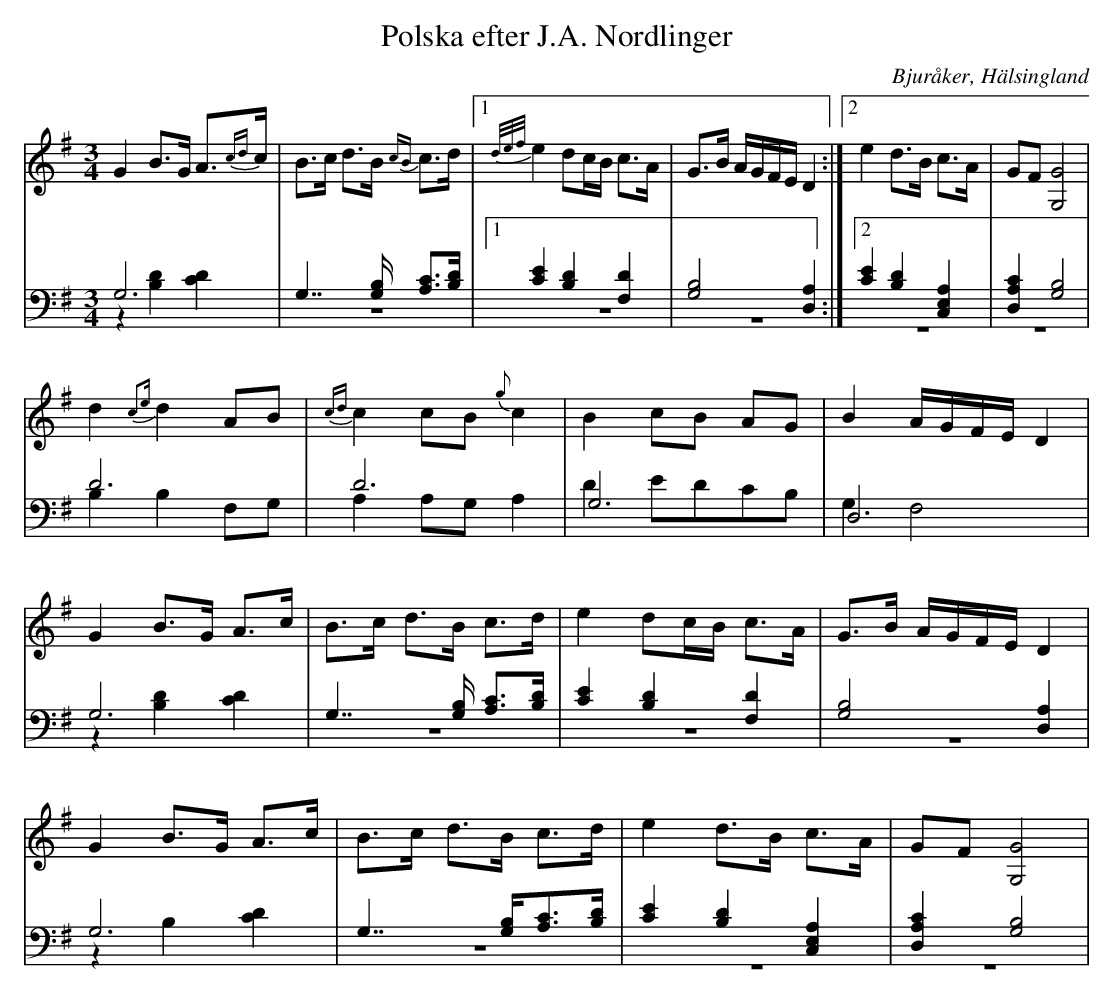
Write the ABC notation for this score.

X:1
T: Polska efter J.A. Nordlinger
O: Bjuråker, Hälsingland
M: 3/4
L: 1/8
K: G
V:1
V:2
V:3 merge
V:1
G2 B>G A>{cd2/3}c|B>c d>B {cB}c>d |1 {d/e/f/}e2 dc/B/ c>A| G>B A/G/F/E/ D2:|2 e2 d>B c>A|GF [G4G,4]  |
 d2 {c2e}d2 AB|{cd}c2 cB {g}c2|B2 cB AG|B2 A/G/F/E/ D2 |
G2 B>G A>c|B>c d>B c>d |e2 dc/B/ c>A|G>B A/G/F/E/ D2 |
G2 B>G A>c |B>c d>B c>d|e2 d>B c>A|GF [G,4G4] |
V:2 clef=bass
 G,6|G,7/2 [G,/B,/] [A,C]>[B,D]|1 [C2E2] [B,2D2] [F,2D2]| [G,4B,4] [D,2A,2]:|2 [C2E2] [B,2D2] [C,2E,2A,2]| [D,2A,2C2] [G,4B,4]|
D6 |D6 |G,6|D,6 |
G,6 | G,7/2 [G,/B,/] [A,C]>[B,D]| [C2E2] [B,2D2] [F,2D2]| [G,4B,4] [D,2A,2]|
G,6 |G,7/2 [G,/B,/][A,C]>[B,D]|[C2E2] [B,2D2] [C,2E,2A,2]|[D,2A,2C2] [G,4B,4] |
V:3 clef=bass
z2 [B,2D2] [C2D2]| z6|1 z6| z6:|2 z6|  z6|
B,2 B,2 F,G, |A,2 A,G, A,2 |D2 EDCB,|G,2 F,4 |
z2 [B,2D2] [C2D2]| z6 |z6 |z6|
z2 B,2 [C2D2] |z6|z6|z6|
